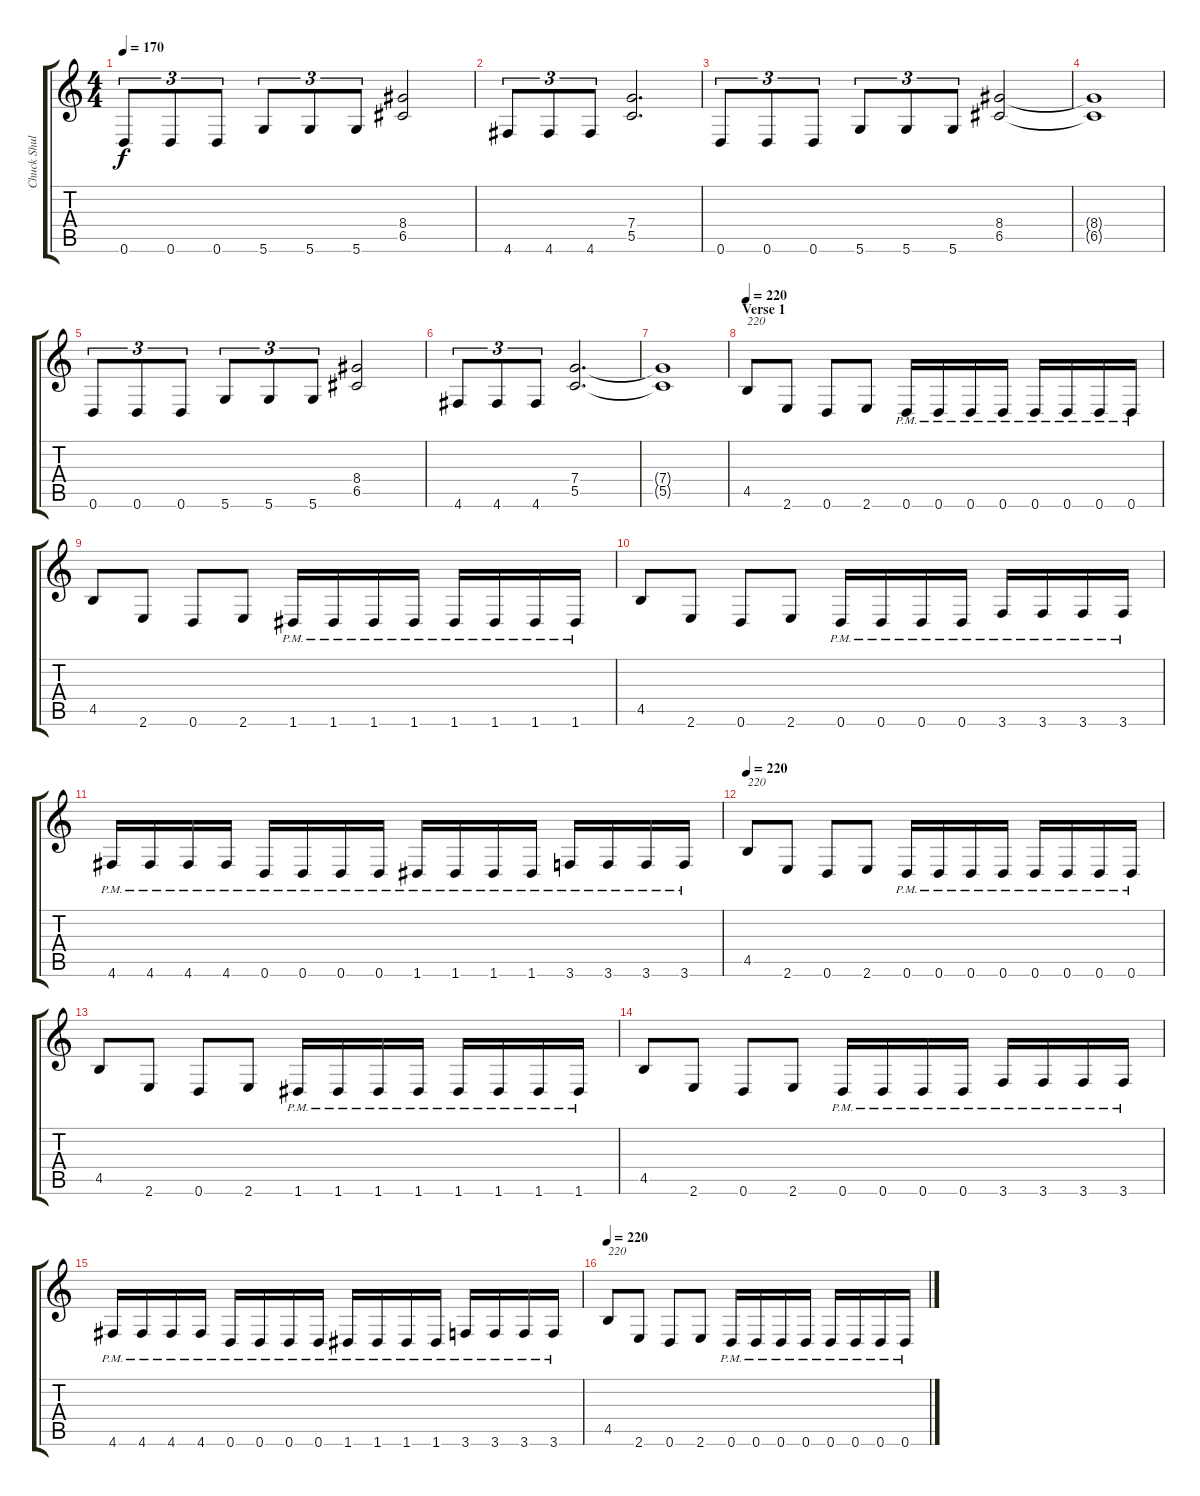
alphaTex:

\track ("Chuck Shuldiner" "Chuck Shul") {instrument distortionguitar}
\staff {score tabs}
\tuning (D4 A3 F3 C3 G2 D2) {hide}
\ts (4 4)
\tempo 170
\clef g2
\ks c
0.6.8{tu (3 2) dy f} 0.6.8{tu (3 2)} 0.6.8{tu (3 2)} 5.6.8{tu (3 2)} 5.6.8{tu (3 2)} 5.6.8{tu (3 2)} (8.4 6.5).2 |
4.6.8{tu (3 2)} 4.6.8{tu (3 2)} 4.6.8{tu (3 2)} (7.4 5.5).2{d} |
0.6.8{tu (3 2)} 0.6.8{tu (3 2)} 0.6.8{tu (3 2)} 5.6.8{tu (3 2)} 5.6.8{tu (3 2)} 5.6.8{tu (3 2)} (8.4 6.5).2 |
(8.4{t} 6.5{t}).1 |
0.6.8{tu (3 2)} 0.6.8{tu (3 2)} 0.6.8{tu (3 2)} 5.6.8{tu (3 2)} 5.6.8{tu (3 2)} 5.6.8{tu (3 2)} (8.4 6.5).2 |
4.6.8{tu (3 2)} 4.6.8{tu (3 2)} 4.6.8{tu (3 2)} (7.4 5.5).2{d} |
(7.4{t} 5.5{t}).1 |
\section ("" "Verse 1")
\tempo 220
4.5.8{txt "220"} 2.6.8 0.6.8 2.6.8 0.6{pm}.16 0.6{pm}.16 0.6{pm}.16 0.6{pm}.16 0.6{pm}.16 0.6{pm}.16 0.6{pm}.16 0.6{pm}.16 |
4.5.8 2.6.8 0.6.8 2.6.8 1.6{pm}.16 1.6{pm}.16 1.6{pm}.16 1.6{pm}.16 1.6{pm}.16 1.6{pm}.16 1.6{pm}.16 1.6{pm}.16 |
4.5.8 2.6.8 0.6.8 2.6.8 0.6{pm}.16 0.6{pm}.16 0.6{pm}.16 0.6{pm}.16 3.6{pm}.16 3.6{pm}.16 3.6{pm}.16 3.6{pm}.16 |
4.6{pm}.16 4.6{pm}.16 4.6{pm}.16 4.6{pm}.16 0.6{pm}.16 0.6{pm}.16 0.6{pm}.16 0.6{pm}.16 1.6{pm}.16 1.6{pm}.16 1.6{pm}.16 1.6{pm}.16 3.6{pm}.16 3.6{pm}.16 3.6{pm}.16 3.6{pm}.16 |
\tempo 220
4.5.8{txt "220"} 2.6.8 0.6.8 2.6.8 0.6{pm}.16 0.6{pm}.16 0.6{pm}.16 0.6{pm}.16 0.6{pm}.16 0.6{pm}.16 0.6{pm}.16 0.6{pm}.16 |
4.5.8 2.6.8 0.6.8 2.6.8 1.6{pm}.16 1.6{pm}.16 1.6{pm}.16 1.6{pm}.16 1.6{pm}.16 1.6{pm}.16 1.6{pm}.16 1.6{pm}.16 |
4.5.8 2.6.8 0.6.8 2.6.8 0.6{pm}.16 0.6{pm}.16 0.6{pm}.16 0.6{pm}.16 3.6{pm}.16 3.6{pm}.16 3.6{pm}.16 3.6{pm}.16 |
4.6{pm}.16 4.6{pm}.16 4.6{pm}.16 4.6{pm}.16 0.6{pm}.16 0.6{pm}.16 0.6{pm}.16 0.6{pm}.16 1.6{pm}.16 1.6{pm}.16 1.6{pm}.16 1.6{pm}.16 3.6{pm}.16 3.6{pm}.16 3.6{pm}.16 3.6{pm}.16 |
\tempo 220
4.5.8{txt "220"} 2.6.8 0.6.8 2.6.8 0.6{pm}.16 0.6{pm}.16 0.6{pm}.16 0.6{pm}.16 0.6{pm}.16 0.6{pm}.16 0.6{pm}.16 0.6{pm}.16
